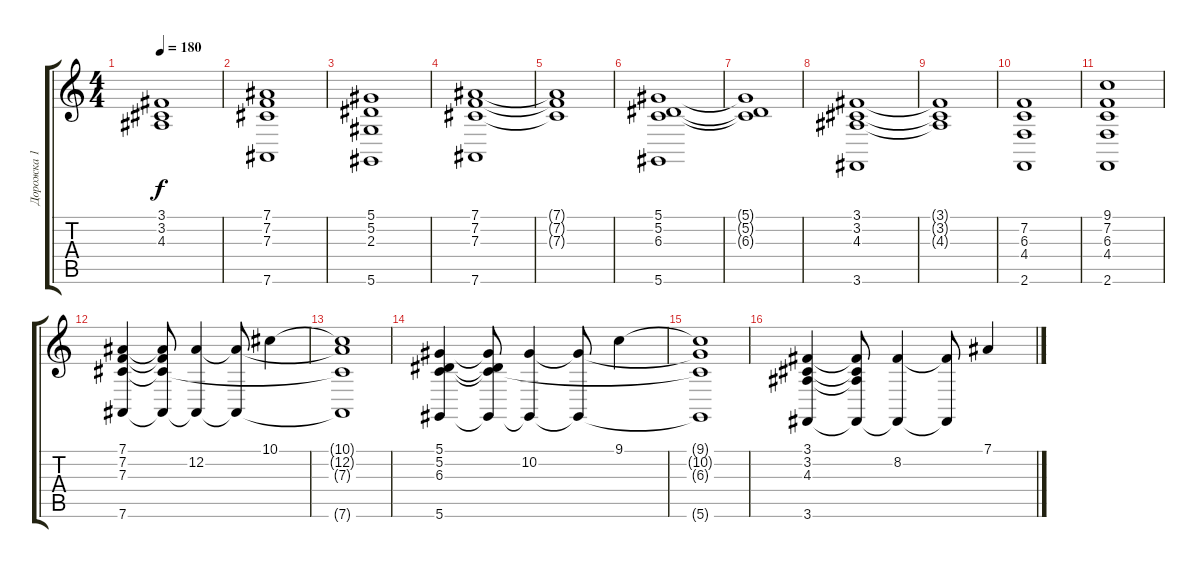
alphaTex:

\track ("Дорожка 1" "Дорожка 1") {instrument stringensemble1}
\staff {score tabs}
\tuning (Eb4 Bb3 Gb3 Db3 Ab2 Eb2) {hide}
\ts (4 4)
\tempo 180
\clef g2
\ks c
(3.1{t} 3.2{t} 4.3{t}).1{dy f} |
(7.1 7.2 7.3 7.6).1 |
(5.1 5.2 2.3 5.6).1 |
(7.1 7.2 7.3 7.6).1{volume 9 instrument stringensemble1} |
(7.1{t} 7.2{t} 7.3{t}).1 |
(5.1 5.2 6.3 5.6).1 |
(5.1{t} 5.2{t} 6.3{t}).1 |
(3.1 3.2 4.3 3.6).1 |
(3.1{t} 3.2{t} 4.3{t}).1 |
(7.2 6.3 4.4 2.6).1 |
(9.1 7.2 6.3 4.4 2.6).1 |
(7.1 7.2 7.3 7.6).4{volume 9 instrument stringensemble1} (7.1{t} 7.2{t} 7.3{t} 7.6{t}).8 (12.2 7.6{t}).4 (12.2{t} 7.6{t}).8 10.1.4 |
(10.1{t} 12.2{t} 7.3{t} 7.6{t}).1 |
(5.1 5.2 6.3 5.6).4{volume 9 instrument stringensemble1} (5.1{t} 5.2{t} 6.3{t} 5.6{t}).8 (10.2 5.6{t}).4 (10.2{t} 5.6{t}).8 9.1.4 |
(9.1{t} 10.2{t} 6.3{t} 5.6{t}).1 |
(3.1 3.2 4.3 3.6).4{volume 9 instrument stringensemble1} (3.1{t} 3.2{t} 4.3{t} 3.6{t}).8 (8.2 3.6{t}).4 (8.2{t} 3.6{t}).8 7.1.4
